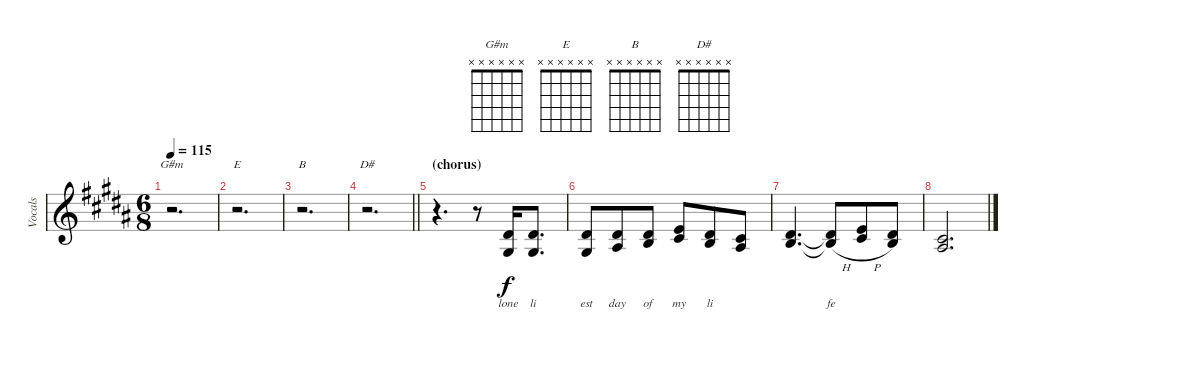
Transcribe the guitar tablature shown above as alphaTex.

\track ("Vocals" "Vocals") {instrument trombone}
\staff {score}
\tuning (E4 B3 G3 D3 A2 E2) {hide}
\chord ("G#m" x x x x x x)
\chord ("E" x x x x x x)
\chord ("B" x x x x x x)
\chord ("D#" x x x x x x)
\ts (6 8)
\tempo 115
\clef g2
\ks g#minor
r.2{d ch "G#m" dy f} |
r.2{d ch "E"} |
r.2{d ch "B"} |
\barLineRight lightlight
r.2{d ch "D#"} |
\section ("" "(chorus)")
r.4{d} r.8 (8.3 6.4).16{lyrics (0 "lone") lyrics (1 "") lyrics (2 "") lyrics (3 "") lyrics (4 "")} (8.3 6.4).8{d lyrics (0 "li") lyrics (1 "") lyrics (2 "") lyrics (3 "") lyrics (4 "")} |
(8.3 6.4).8{lyrics (0 "est") lyrics (1 "") lyrics (2 "") lyrics (3 "") lyrics (4 "") volume 0} (8.3 8.4).8{lyrics (0 "day") lyrics (1 "") lyrics (2 "") lyrics (3 "") lyrics (4 "")} (8.3 9.4).8{lyrics (0 "of") lyrics (1 "") lyrics (2 "") lyrics (3 "") lyrics (4 "")} (9.3 11.4).8{lyrics (0 "my") lyrics (1 "") lyrics (2 "") lyrics (3 "") lyrics (4 "")} (8.3 9.4).8{lyrics (0 "li") lyrics (1 "") lyrics (2 "") lyrics (3 "") lyrics (4 "")} (6.3 8.4).8{lyrics (0 "") lyrics (1 "") lyrics (2 "") lyrics (3 "") lyrics (4 "")} |
(8.3 9.4).4{d lyrics (0 "") lyrics (1 "") lyrics (2 "") lyrics (3 "") lyrics (4 "")} (8.3{h t} 9.4{h t}).8{lyrics (0 "fe") lyrics (1 "") lyrics (2 "") lyrics (3 "") lyrics (4 "")} (9.3{h} 11.4{h}).8 (8.3 9.4).8 |
(6.3 8.4).2{d}
